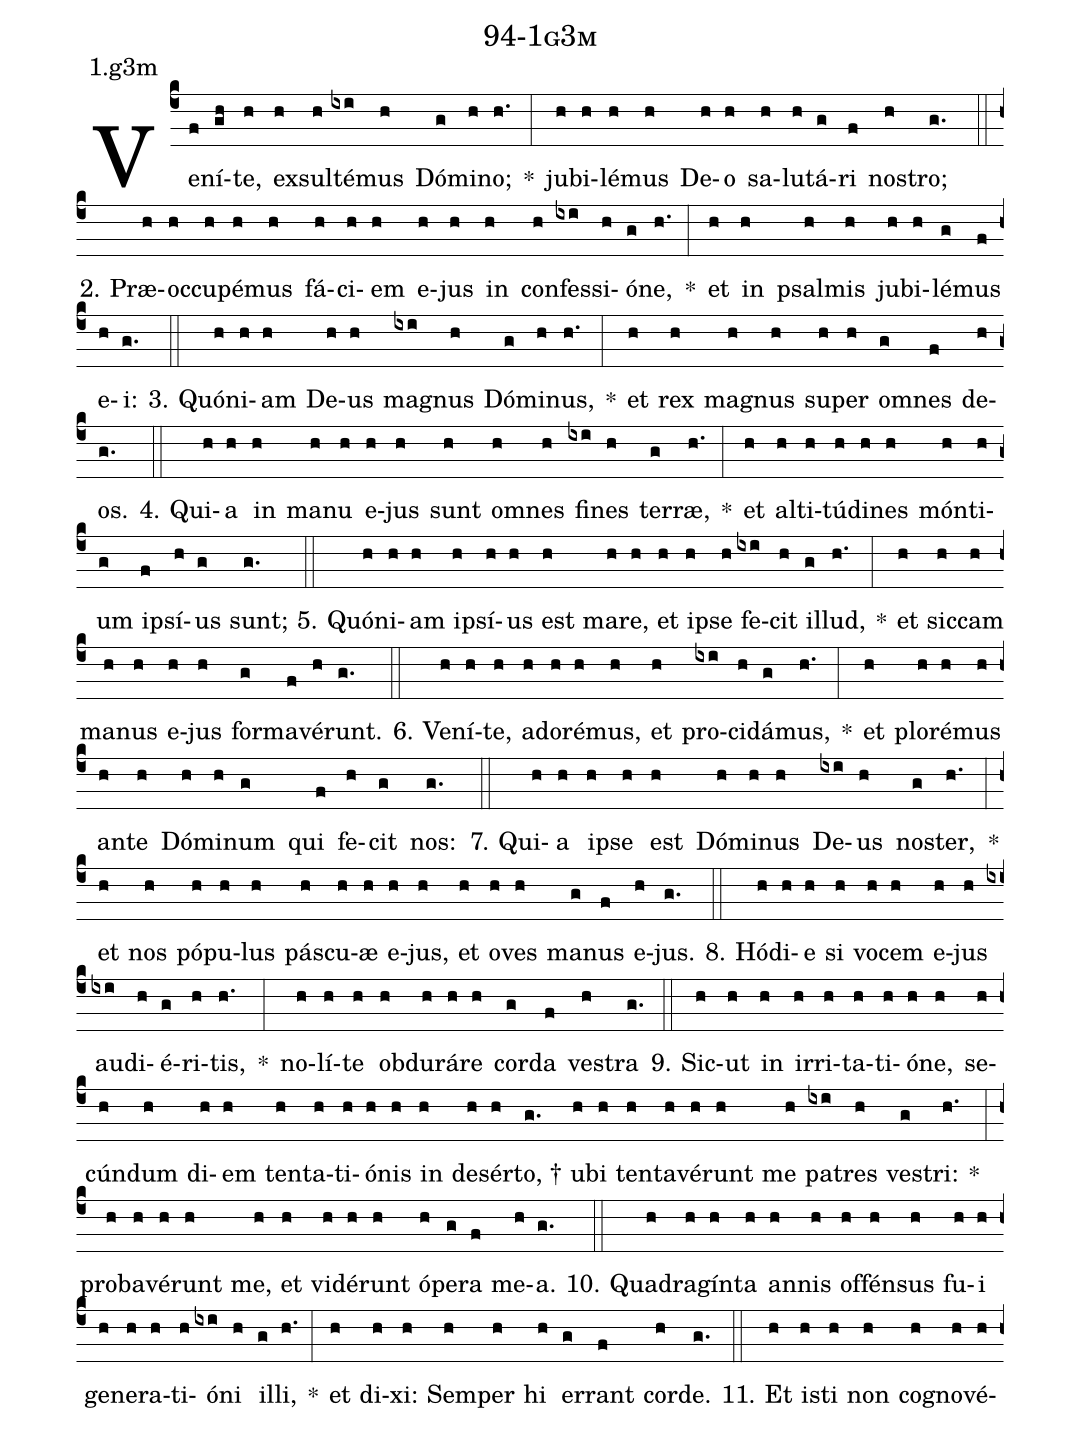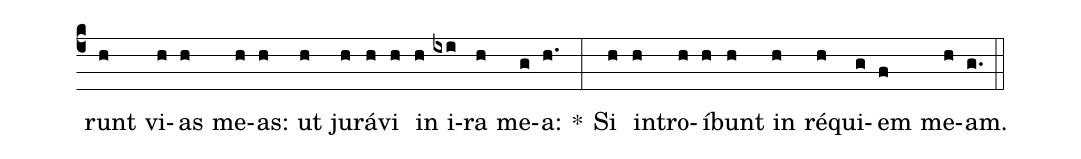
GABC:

name: 94-1g3m;
annotation: 1.g3m;
%%
(c4)Ve(f)ní(gh)te,(h) ex(h)sul(h)té(ixi)mus(h) Dó(g)mi(h)no;(h.) *(:) ju(h)bi(h)lé(h)mus(h) De(h)o(h) sa(h)lu(h)tá(g)ri(f) nos(h)tro;(g.) (::)
2. Præ(h)oc(h)cu(h)pé(h)mus(h) fá(h)ci(h)em(h) e(h)jus(h) in(h) con(h)fes(ixi)si(h)ó(g)ne,(h.) *(:) et(h) in(h) psal(h)mis(h) ju(h)bi(h)lé(g)mus(f) e(h)i:(g.) (::)
3. Quón(h)i(h)am(h) De(h)us(h) ma(ixi)gnus(h) Dó(g)mi(h)nus,(h.) *(:) et(h) rex(h) ma(h)gnus(h) su(h)per(h) om(g)nes(f) de(h)os.(g.) (::)
4. Qui(h)a(h) in(h) ma(h)nu(h) e(h)jus(h) sunt(h) om(h)nes(h) fi(ixi)nes(h) ter(g)ræ,(h.) *(:) et(h) al(h)ti(h)tú(h)di(h)nes(h) món(h)ti(h)um(g) ip(f)sí(h)us(g) sunt;(g.) (::)
5. Quón(h)i(h)am(h) ip(h)sí(h)us(h) est(h) ma(h)re,(h) et(h) ip(h)se(h) fe(ixi)cit(h) il(g)lud,(h.) *(:) et(h) sic(h)cam(h) ma(h)nus(h) e(h)jus(h) for(g)ma(f)vé(h)runt.(g.) (::)
6. Ve(h)ní(h)te,(h) ad(h)o(h)ré(h)mus,(h) et(h) pro(ixi)ci(h)dá(g)mus,(h.) *(:) et(h) plo(h)ré(h)mus(h) an(h)te(h) Dó(h)mi(h)num(g) qui(f) fe(h)cit(g) nos:(g.) (::)
7. Qui(h)a(h) ip(h)se(h) est(h) Dó(h)mi(h)nus(h) De(ixi)us(h) nos(g)ter,(h.) *(:) et(h) nos(h) pó(h)pu(h)lus(h) pás(h)cu(h)æ(h) e(h)jus,(h) et(h) o(h)ves(h) ma(g)nus(f) e(h)jus.(g.) (::)
8. Hó(h)di(h)e(h) si(h) vo(h)cem(h) e(h)jus(h) au(ixi)di(h)é(g)ri(h)tis,(h.) *(:) no(h)lí(h)te(h) ob(h)du(h)rá(h)re(h) cor(g)da(f) ves(h)tra(g.) (::)
9. Sic(h)ut(h) in(h) ir(h)ri(h)ta(h)ti(h)ó(h)ne,(h) se(h)cún(h)dum(h) di(h)em(h) ten(h)ta(h)ti(h)ó(h)nis(h) in(h) de(h)sér(h)to, †(g.) u(h)bi(h) ten(h)ta(h)vé(h)runt(h) me(h) pa(ixi)tres(h) ves(g)tri:(h.) *(:) pro(h)ba(h)vé(h)runt(h) me,(h) et(h) vi(h)dé(h)runt(h) ó(h)pe(g)ra(f) me(h)a.(g.) (::)
10. Qua(h)dra(h)gín(h)ta(h) an(h)nis(h) of(h)fén(h)sus(h) fu(h)i(h) ge(h)ne(h)ra(h)ti(h)ó(ixi)ni(h) il(g)li,(h.) *(:) et(h) di(h)xi:(h) Sem(h)per(h) hi(h) er(g)rant(f) cor(h)de.(g.) (::)
11. Et(h) is(h)ti(h) non(h) co(h)gno(h)vé(h)runt(h) vi(h)as(h) me(h)as:(h) ut(h) ju(h)rá(h)vi(h) in(h) i(ixi)ra(h) me(g)a:(h.) *(:) Si(h) in(h)tro(h)í(h)bunt(h) in(h) ré(h)qui(g)em(f) me(h)am.(g.) (::)
